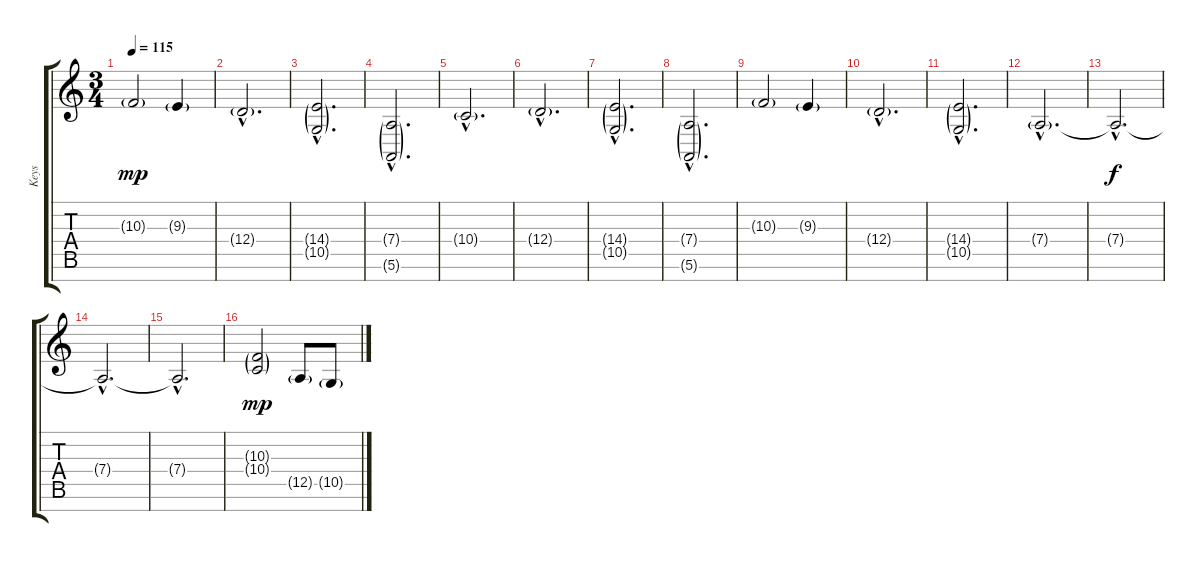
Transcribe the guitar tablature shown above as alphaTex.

\track ("Keys" "Keys") {instrument synthstrings2}
\staff {score tabs}
\tuning (E4 B3 G3 D3 A2 E2 B1) {hide}
\ts (3 4)
\tempo 115
\clef g2
\ks c
10.3{g}.2{dy mp} 9.3{g}.4 |
12.4{g hac}.2{d} |
(14.4{g hac} 10.5{g hac}).2{d} |
(7.4{g hac} 5.6{g hac}).2{d} |
10.4{g hac}.2{d} |
12.4{g hac}.2{d} |
(14.4{g hac} 10.5{g hac}).2{d} |
(7.4{g hac} 5.6{g hac}).2{d} |
10.3{g}.2 9.3{g}.4 |
12.4{g hac}.2{d} |
(14.4{g hac} 10.5{g hac}).2{d} |
7.4{g hac}.2{d} |
7.4{hac t}.2{d dy f} |
7.4{hac t}.2{d} |
7.4{hac t}.2{d} |
(10.3{g} 10.4{g}).2{dy mp} 12.5{g}.8 10.5{g}.8
